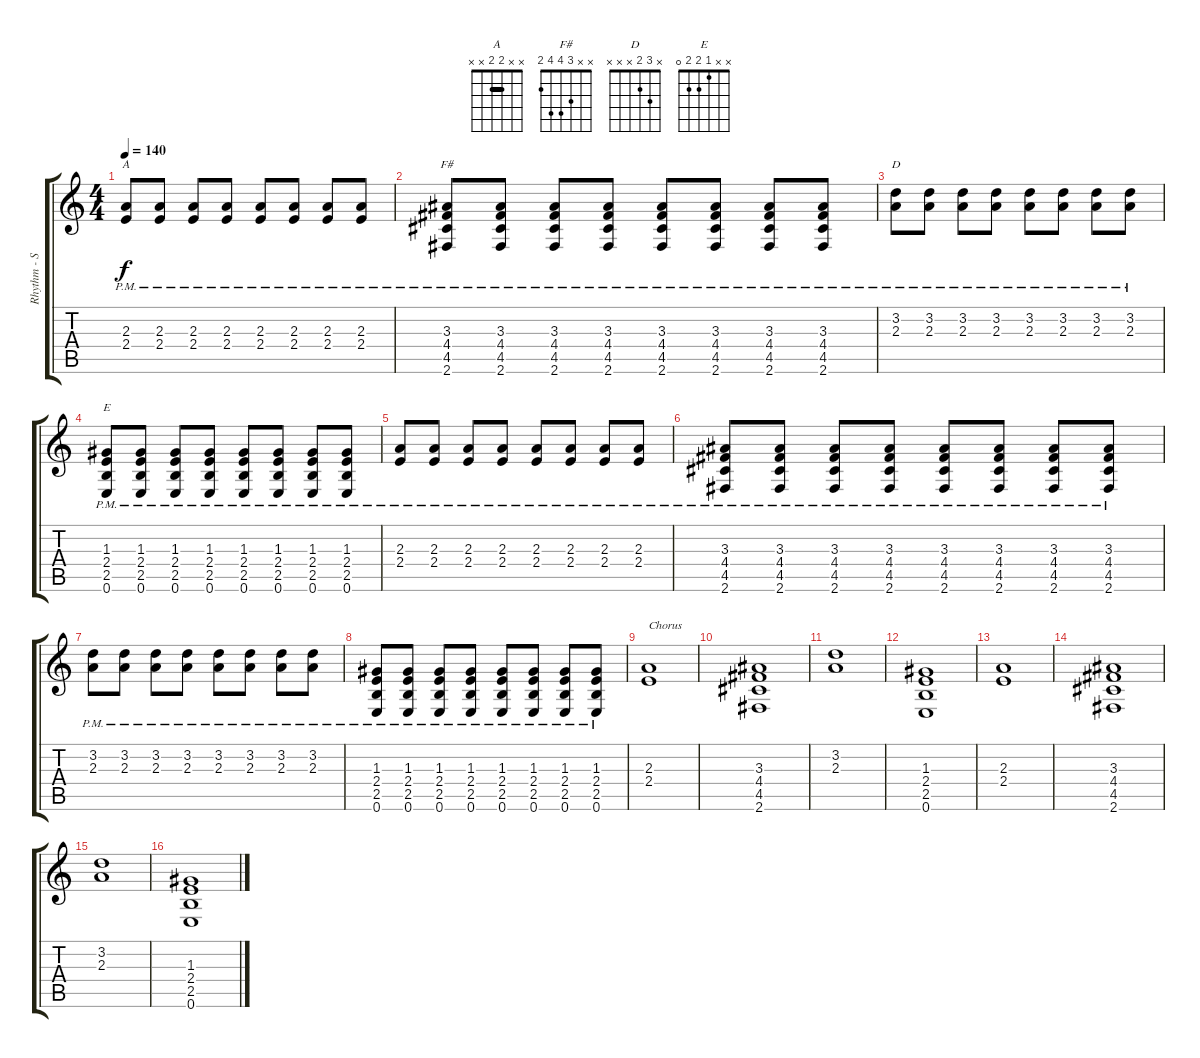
\track ("Rhythm - Steve Jones" "Rhythm - S") {instrument distortionguitar}
\staff {score tabs}
\tuning (E4 B3 G3 D3 A2 E2) {hide}
\chord ("A" x x 2 2 x x) {barre 2}
\chord ("F#" x x 3 4 4 2)
\chord ("D" x 3 2 x x x)
\chord ("E" x x 1 2 2 0)
\ts (4 4)
\tempo 140
\clef g2
\ks c
(2.3{pm} 2.4{pm}).8{ch "A" dy f} (2.3{pm} 2.4{pm}).8 (2.3{pm} 2.4{pm}).8 (2.3{pm} 2.4{pm}).8 (2.3{pm} 2.4{pm}).8 (2.3{pm} 2.4{pm}).8 (2.3{pm} 2.4{pm}).8 (2.3{pm} 2.4{pm}).8 |
(3.3{pm} 4.4{pm} 4.5{pm} 2.6{pm}).8{ch "F#"} (3.3{pm} 4.4{pm} 4.5{pm} 2.6{pm}).8 (3.3{pm} 4.4{pm} 4.5{pm} 2.6{pm}).8 (3.3{pm} 4.4{pm} 4.5{pm} 2.6{pm}).8 (3.3{pm} 4.4{pm} 4.5{pm} 2.6{pm}).8 (3.3{pm} 4.4{pm} 4.5{pm} 2.6{pm}).8 (3.3{pm} 4.4{pm} 4.5{pm} 2.6{pm}).8 (3.3{pm} 4.4{pm} 4.5{pm} 2.6{pm}).8 |
(3.2{pm} 2.3{pm}).8{ch "D"} (3.2{pm} 2.3{pm}).8 (3.2{pm} 2.3{pm}).8 (3.2{pm} 2.3{pm}).8 (3.2{pm} 2.3{pm}).8 (3.2{pm} 2.3{pm}).8 (3.2{pm} 2.3{pm}).8 (3.2{pm} 2.3{pm}).8 |
(1.3{pm} 2.4{pm} 2.5{pm} 0.6{pm}).8{ch "E"} (1.3{pm} 2.4{pm} 2.5{pm} 0.6{pm}).8 (1.3{pm} 2.4{pm} 2.5{pm} 0.6{pm}).8 (1.3{pm} 2.4{pm} 2.5{pm} 0.6{pm}).8 (1.3{pm} 2.4{pm} 2.5{pm} 0.6{pm}).8 (1.3{pm} 2.4{pm} 2.5{pm} 0.6{pm}).8 (1.3{pm} 2.4{pm} 2.5{pm} 0.6{pm}).8 (1.3{pm} 2.4{pm} 2.5{pm} 0.6{pm}).8 |
(2.3{pm} 2.4{pm}).8 (2.3{pm} 2.4{pm}).8 (2.3{pm} 2.4{pm}).8 (2.3{pm} 2.4{pm}).8 (2.3{pm} 2.4{pm}).8 (2.3{pm} 2.4{pm}).8 (2.3{pm} 2.4{pm}).8 (2.3{pm} 2.4{pm}).8 |
(3.3{pm} 4.4{pm} 4.5{pm} 2.6{pm}).8 (3.3{pm} 4.4{pm} 4.5{pm} 2.6{pm}).8 (3.3{pm} 4.4{pm} 4.5{pm} 2.6{pm}).8 (3.3{pm} 4.4{pm} 4.5{pm} 2.6{pm}).8 (3.3{pm} 4.4{pm} 4.5{pm} 2.6{pm}).8 (3.3{pm} 4.4{pm} 4.5{pm} 2.6{pm}).8 (3.3{pm} 4.4{pm} 4.5{pm} 2.6{pm}).8 (3.3{pm} 4.4{pm} 4.5{pm} 2.6{pm}).8 |
(3.2{pm} 2.3{pm}).8 (3.2{pm} 2.3{pm}).8 (3.2{pm} 2.3{pm}).8 (3.2{pm} 2.3{pm}).8 (3.2{pm} 2.3{pm}).8 (3.2{pm} 2.3{pm}).8 (3.2{pm} 2.3{pm}).8 (3.2{pm} 2.3{pm}).8 |
(1.3{pm} 2.4{pm} 2.5{pm} 0.6{pm}).8 (1.3{pm} 2.4{pm} 2.5{pm} 0.6{pm}).8 (1.3{pm} 2.4{pm} 2.5{pm} 0.6{pm}).8 (1.3{pm} 2.4{pm} 2.5{pm} 0.6{pm}).8 (1.3{pm} 2.4{pm} 2.5{pm} 0.6{pm}).8 (1.3{pm} 2.4{pm} 2.5{pm} 0.6{pm}).8 (1.3{pm} 2.4{pm} 2.5{pm} 0.6{pm}).8 (1.3{pm} 2.4{pm} 2.5{pm} 0.6{pm}).8 |
(2.3 2.4).1{txt "Chorus"} |
(3.3 4.4 4.5 2.6).1 |
(3.2 2.3).1 |
(1.3 2.4 2.5 0.6).1 |
(2.3 2.4).1 |
(3.3 4.4 4.5 2.6).1 |
(3.2 2.3).1 |
(1.3 2.4 2.5 0.6).1
